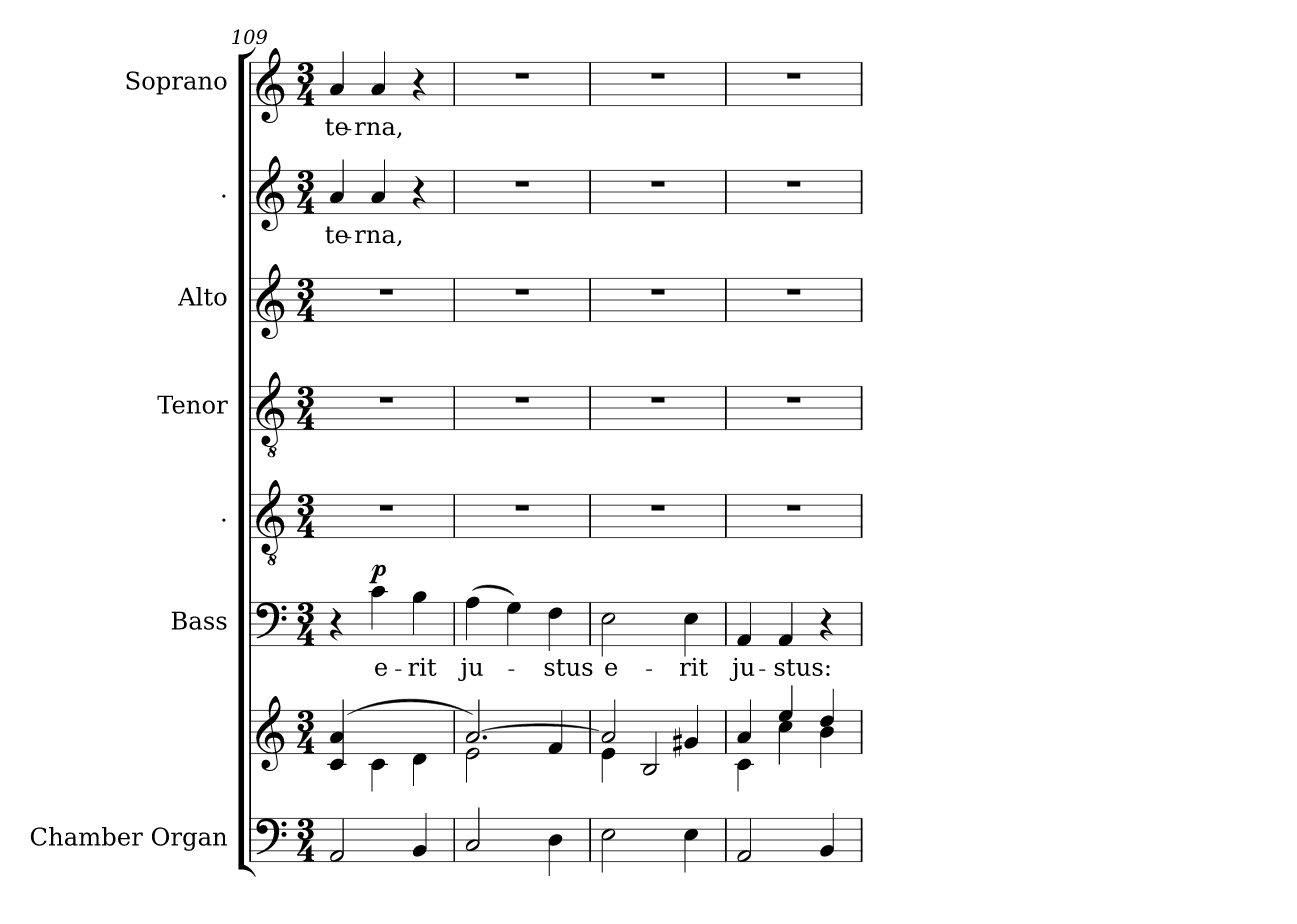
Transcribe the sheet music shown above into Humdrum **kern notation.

**kern	**kern	**kern	**text	**dynam	**kern	**kern	**kern	**kern	**text	**kern	**text
*part7	*part7	*part6	*part6	*part6	*part5	*part4	*part3	*part2	*part2	*part1	*part1
*staff8	*staff7	*staff6	*staff6	*staff6	*staff5	*staff4	*staff3	*staff2	*staff2	*staff1	*staff1
*I"Chamber  Organ	*	*I"Bass	*	*	*I".	*I"Tenor	*I"Alto	*I".	*	*I"Soprano	*
*I'Org.	*	*I'B.	*	*	*	*I'T.	*I'A.	*	*	*I'S.	*
*clefF4	*clefG2	*clefF4	*	*	*clefGv2	*clefGv2	*clefG2	*clefG2	*	*clefG2	*
*	*	*	*	*	*ITrd7c12	*ITrd7c12	*	*	*	*	*
*k[]	*k[]	*k[]	*	*	*k[]	*k[]	*k[]	*k[]	*	*k[]	*
*C:	*C:	*C:	*	*	*C:	*C:	*C:	*C:	*	*C:	*
*M3/4	*M3/4	*M3/4	*	*	*M3/4	*M3/4	*M3/4	*M3/4	*	*M3/4	*
=109	=109	=109	=109	=109	=109	=109	=109	=109	=109	=109	=109
!	!	!	!	!	!LO:N:vis=1	!LO:N:vis=1	!LO:N:vis=1	!	!	!	!
!	!	!	!	!	!	!	!	!	!LO:LY:b:color=#000000	!	!
!	!	!	!	!	!	!	!	!	!	!	!LO:LY:b:color=#000000
2AAi/	(4ci/ 4ai	4r	.	.	2.r	2.r	2.r	4ai/	-te-	4ai/	-te-
!	!	!	!LO:LY:b:color=#000000	!	!	!	!	!	!	!	!
!	!	!	!	!	!	!	!	!	!LO:LY:b:color=#000000	!	!
!	!	!	!	!	!	!	!	!	!	!	!LO:LY:b:color=#000000
.	4ci\	4ci\	e-	p	.	.	.	4ai/	-rna,	4ai/	-rna,
!	!	!	!LO:LY:b:color=#000000	!	!	!	!	!	!	!	!
4BBi/	4di\	4Bi\	-rit	.	.	.	.	4r	.	4r	.
=110	=110	=110	=110	=110	=110	=110	=110	=110	=110	=110	=110
*	*^	*	*	*	*	*	*	*	*	*	*
!	!	!	!	!LO:LY:b:color=#000000	!	!LO:N:vis=1	!LO:N:vis=1	!LO:N:vis=1	!LO:N:vis=1	!	!LO:N:vis=1	!
2Ci/	[2.ai/)	2ei\	(4Ai\	ju-	.	2.r	2.r	2.r	2.r	.	2.r	.
.	.	.	4Gi\)	.	.	.	.	.	.	.	.	.
!	!	!	!	!LO:LY:b:color=#000000	!	!	!	!	!	!	!	!
4Di\	.	4fi/	4Fi\	-stus	.	.	.	.	.	.	.	.
=111	=111	=111	=111	=111	=111	=111	=111	=111	=111	=111	=111	=111
!	!	!	!	!LO:LY:b:color=#000000	!	!LO:N:vis=1	!LO:N:vis=1	!LO:N:vis=1	!LO:N:vis=1	!	!LO:N:vis=1	!
2Ei\	2ai/]	4ei\	2Ei\	e-	.	2.r	2.r	2.r	2.r	.	2.r	.
.	.	2Bi/	.	.	.	.	.	.	.	.	.	.
!	!	!	!	!LO:LY:b:color=#000000	!	!	!	!	!	!	!	!
4Ei\	4g#Xi/	.	4Ei\	-rit	.	.	.	.	.	.	.	.
!!LO:LB:g=z
=112	=112	=112	=112	=112	=112	=112	=112	=112	=112	=112	=112	=112
!	!	!	!	!LO:LY:b:color=#000000	!	!LO:N:vis=1	!LO:N:vis=1	!LO:N:vis=1	!LO:N:vis=1	!	!LO:N:vis=1	!
2AAi/	4ai/	4ci\	4AAi/	ju-	.	2.r	2.r	2.r	2.r	.	2.r	.
!	!	!	!	!LO:LY:b:color=#000000	!	!	!	!	!	!	!	!
.	4eei/	4cci\	4AAi/	-stus:	.	.	.	.	.	.	.	.
4BBi/	4ddi/	4bi\	4r	.	.	.	.	.	.	.	.	.
*	*v	*v	*	*	*	*	*	*	*	*	*	*
=	=	=	=	=	=	=	=	=	=	=	=
*-	*-	*-	*-	*-	*-	*-	*-	*-	*-	*-	*-
